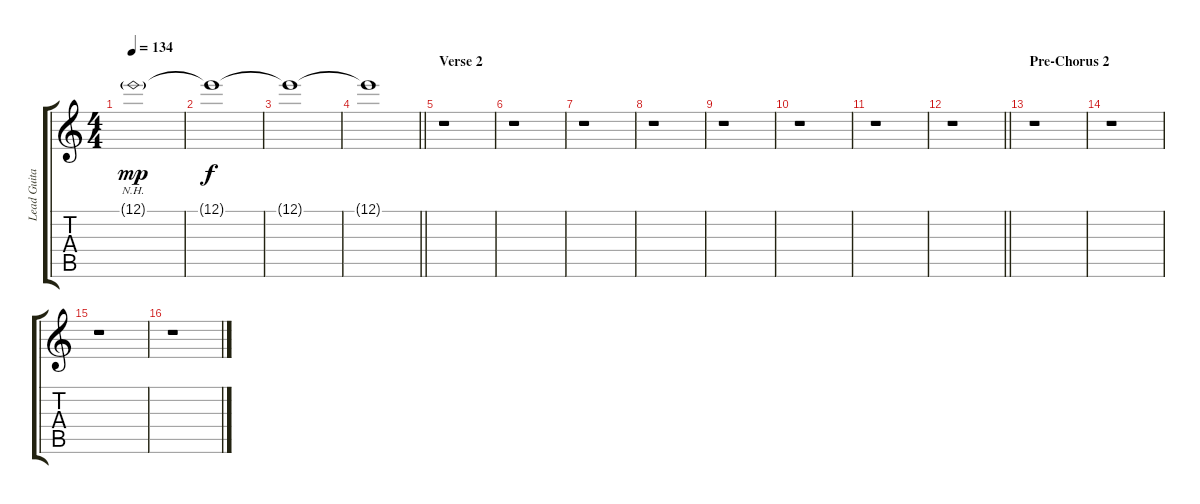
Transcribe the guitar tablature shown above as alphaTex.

\track ("Lead Guitar" "Lead Guita") {instrument distortionguitar}
\staff {score tabs}
\tuning (E4 B3 G3 D3 A2 E2) {hide}
\ts (4 4)
\tempo 134
\clef g2
\ks c
12.1{nh g}.1{dy mp} |
12.1{t}.1{dy f} |
12.1{t}.1{volume 0} |
\barLineRight lightlight
12.1{t}.1 |
\section ("" "Verse 2")
r.1 |
r.1 |
r.1 |
r.1 |
r.1 |
r.1 |
r.1 |
\barLineRight lightlight
r.1 |
\section ("" "Pre-Chorus 2")
r.1 |
r.1 |
r.1 |
r.1
